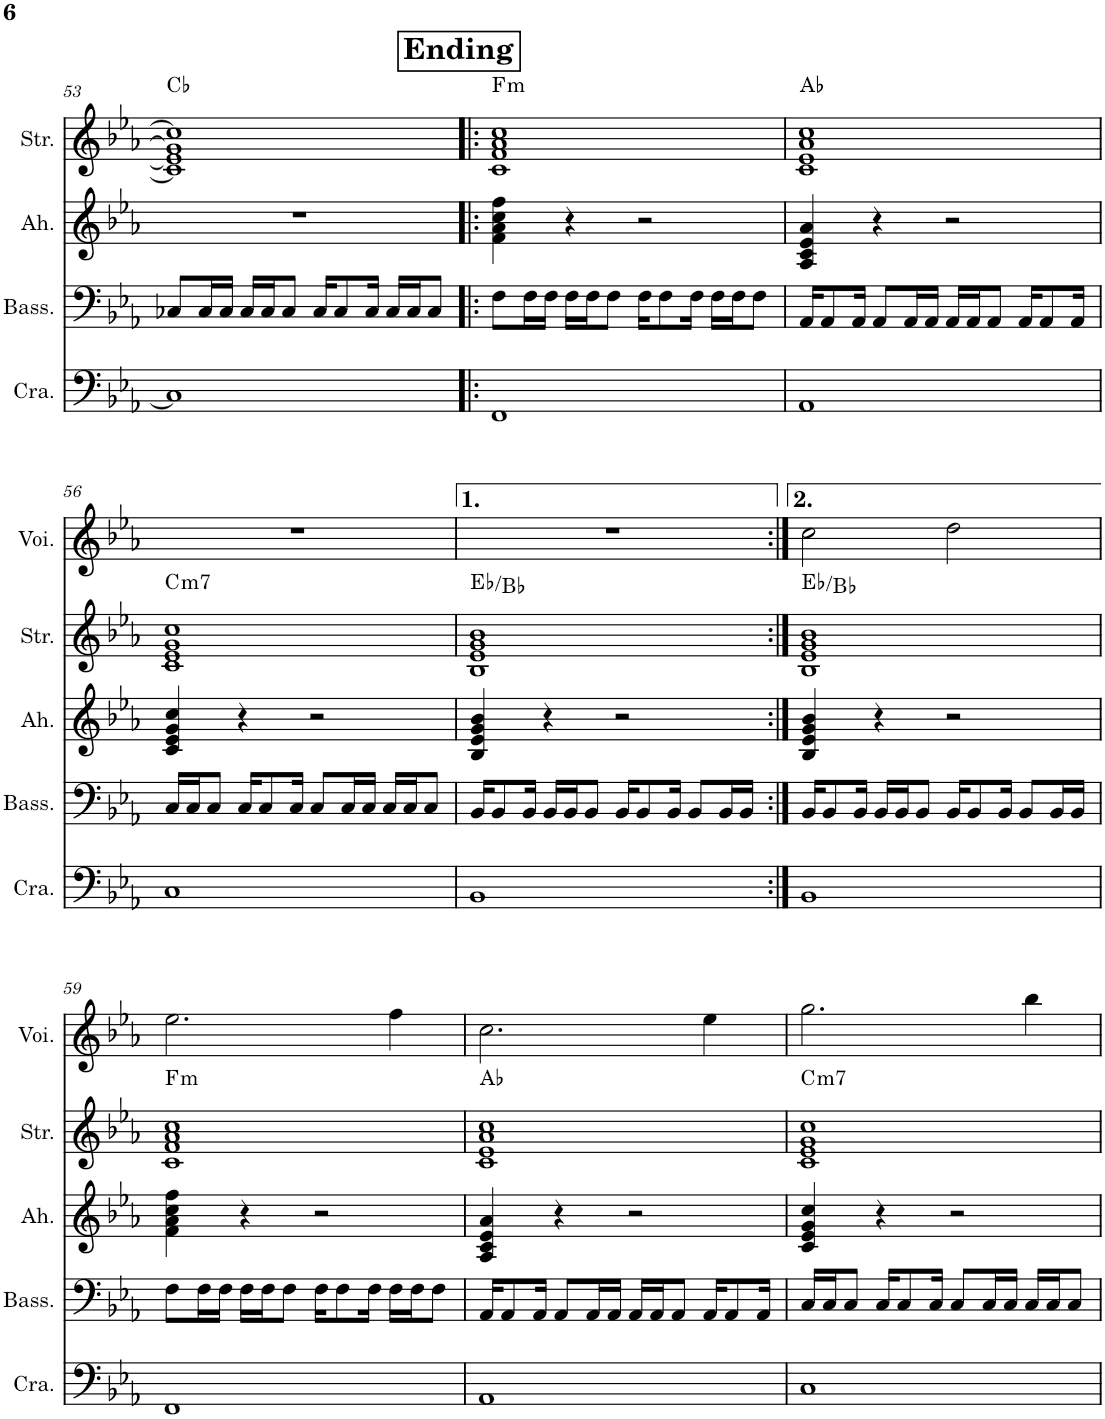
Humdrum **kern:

**kern	**kern	**kern	**kern	**harte	**kern
*part5	*part4	*part3	*part2	*part2	*part1
*staff5	*staff4	*staff3	*staff2	*	*staff1
*I"Crazy Synth	*I"Bass Synth	*I"&quot;Ah&quot; Synth	*I"Strings	*	*I"Voice Synth.
*I'Cra.	*I'Bass.	*I'Ah.	*I'Str.	*	*I'Voi.
!!LO:PB:g=z
*clefF4	*clefF4	*clefG2	*clefG2	*	*clefG2
*k[b-e-a-]	*k[b-e-a-]	*k[b-e-a-]	*k[b-e-a-]	*	*k[b-e-a-]
*M4/4	*M4/4	*M4/4	*M4/4	*	*M4/4
=53	=53	=53	=53	=53	=53
1C-]	8C-X/L	1r	1c-] 1e-] 1g-] 1cc-]	Cb:maj	1r
.	16C-/L	.	.	.	.
.	16C-/JJ	.	.	.	.
.	16C-/LL	.	.	.	.
.	16C-/J	.	.	.	.
.	8C-/J	.	.	.	.
.	16C-/KL	.	.	.	.
.	8C-/	.	.	.	.
.	16C-/Jk	.	.	.	.
.	16C-/LL	.	.	.	.
.	16C-/J	.	.	.	.
.	8C-/J	.	.	.	.
!!LO:REH:place=s1:a:B:cj:fs=14:t=Ending
=54!|:	=54!|:	=54!|:	=54!|:	=54!|:	=54!|:
!	!	!	!	!LO:H:kt=m	!
1FF	8F\L	4f\ 4a-\ 4cc\ 4ff\	1c 1f 1a- 1cc	F:min	1r
.	16F\L	.	.	.	.
.	16F\JJ	.	.	.	.
.	16F\LL	4r	.	.	.
.	16F\J	.	.	.	.
.	8F\J	.	.	.	.
.	16F\KL	2r	.	.	.
.	8F\	.	.	.	.
.	16F\Jk	.	.	.	.
.	16F\LL	.	.	.	.
.	16F\J	.	.	.	.
.	8F\J	.	.	.	.
=55	=55	=55	=55	=55	=55
1AA-	16AA-/KL	4A-/ 4c/ 4e-/ 4a-/	1c 1e- 1a- 1cc	Ab:maj	1r
.	8AA-/	.	.	.	.
.	16AA-/Jk	.	.	.	.
.	8AA-/L	4r	.	.	.
.	16AA-/L	.	.	.	.
.	16AA-/JJ	.	.	.	.
.	16AA-/LL	2r	.	.	.
.	16AA-/J	.	.	.	.
.	8AA-/J	.	.	.	.
.	16AA-/KL	.	.	.	.
.	8AA-/	.	.	.	.
.	16AA-/Jk	.	.	.	.
!!LO:LB:g=z
=56	=56	=56	=56	=56	=56
!	!	!	!	!LO:H:kt=m7	!
1C	16C/LL	4c/ 4e-/ 4g/ 4cc/	1c 1e- 1g 1cc	C:min7	1r
.	16C/J	.	.	.	.
.	8C/J	.	.	.	.
.	16C/KL	4r	.	.	.
.	8C/	.	.	.	.
.	16C/Jk	.	.	.	.
.	8C/L	2r	.	.	.
.	16C/L	.	.	.	.
.	16C/JJ	.	.	.	.
.	16C/LL	.	.	.	.
.	16C/J	.	.	.	.
.	8C/J	.	.	.	.
=57	=57	=57	=57	=57	=57
1BB-	16BB-/KL	4B-/ 4e-/ 4g/ 4b-/	1B- 1e- 1g 1b-	Eb:maj/5	1r
.	8BB-/	.	.	.	.
.	16BB-/Jk	.	.	.	.
.	16BB-/LL	4r	.	.	.
.	16BB-/J	.	.	.	.
.	8BB-/J	.	.	.	.
.	16BB-/KL	2r	.	.	.
.	8BB-/	.	.	.	.
.	16BB-/Jk	.	.	.	.
.	8BB-/L	.	.	.	.
.	16BB-/L	.	.	.	.
.	16BB-/JJ	.	.	.	.
=58:|!	=58:|!	=58:|!	=58:|!	=58:|!	=58:|!
1BB-	16BB-/KL	4B-/ 4e-/ 4g/ 4b-/	1B- 1e- 1g 1b-	Eb:maj/5	2cc\
.	8BB-/	.	.	.	.
.	16BB-/Jk	.	.	.	.
.	16BB-/LL	4r	.	.	.
.	16BB-/J	.	.	.	.
.	8BB-/J	.	.	.	.
.	16BB-/KL	2r	.	.	2dd\
.	8BB-/	.	.	.	.
.	16BB-/Jk	.	.	.	.
.	8BB-/L	.	.	.	.
.	16BB-/L	.	.	.	.
.	16BB-/JJ	.	.	.	.
!!LO:LB:g=z
=59	=59	=59	=59	=59	=59
!	!	!	!	!LO:H:kt=m	!
1FF	8F\L	4f\ 4a-\ 4cc\ 4ff\	1c 1f 1a- 1cc	F:min	2.ee-\
.	16F\L	.	.	.	.
.	16F\JJ	.	.	.	.
.	16F\LL	4r	.	.	.
.	16F\J	.	.	.	.
.	8F\J	.	.	.	.
.	16F\KL	2r	.	.	.
.	8F\	.	.	.	.
.	16F\Jk	.	.	.	.
.	16F\LL	.	.	.	4ff\
.	16F\J	.	.	.	.
.	8F\J	.	.	.	.
=60	=60	=60	=60	=60	=60
1AA-	16AA-/KL	4A-/ 4c/ 4e-/ 4a-/	1c 1e- 1a- 1cc	Ab:maj	2.cc\
.	8AA-/	.	.	.	.
.	16AA-/Jk	.	.	.	.
.	8AA-/L	4r	.	.	.
.	16AA-/L	.	.	.	.
.	16AA-/JJ	.	.	.	.
.	16AA-/LL	2r	.	.	.
.	16AA-/J	.	.	.	.
.	8AA-/J	.	.	.	.
.	16AA-/KL	.	.	.	4ee-\
.	8AA-/	.	.	.	.
.	16AA-/Jk	.	.	.	.
=61	=61	=61	=61	=61	=61
!	!	!	!	!LO:H:kt=m7	!
1C	16C/LL	4c/ 4e-/ 4g/ 4cc/	1c 1e- 1g 1cc	C:min7	2.gg\
.	16C/J	.	.	.	.
.	8C/J	.	.	.	.
.	16C/KL	4r	.	.	.
.	8C/	.	.	.	.
.	16C/Jk	.	.	.	.
.	8C/L	2r	.	.	.
.	16C/L	.	.	.	.
.	16C/JJ	.	.	.	.
.	16C/LL	.	.	.	4bb-\
.	16C/J	.	.	.	.
.	8C/J	.	.	.	.
=	=	=	=	=	=
*-	*-	*-	*-	*-	*-
